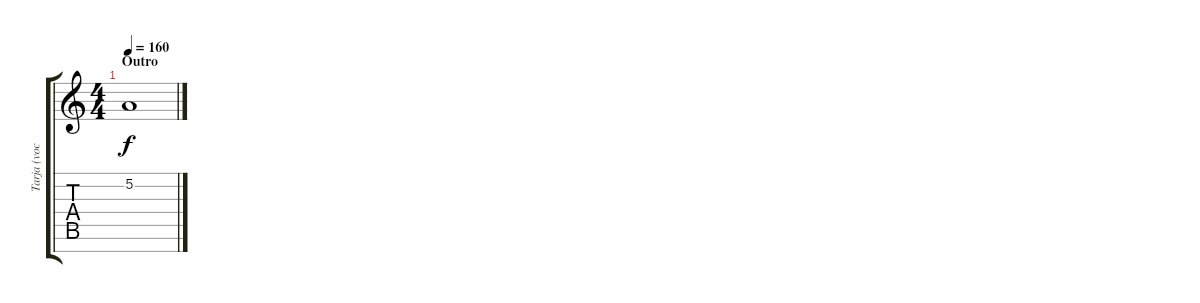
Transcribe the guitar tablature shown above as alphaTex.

\track ("Tarja (vocals)" "Tarja (voc") {instrument lead6voice}
\staff {score tabs}
\tuning (B4 E4 B3 G3 D3 A2 E2) {hide}
\ts (4 4)
\section ("" "Outro")
\tempo 160
\clef g2
\ks c
5.2.1{dy f}
